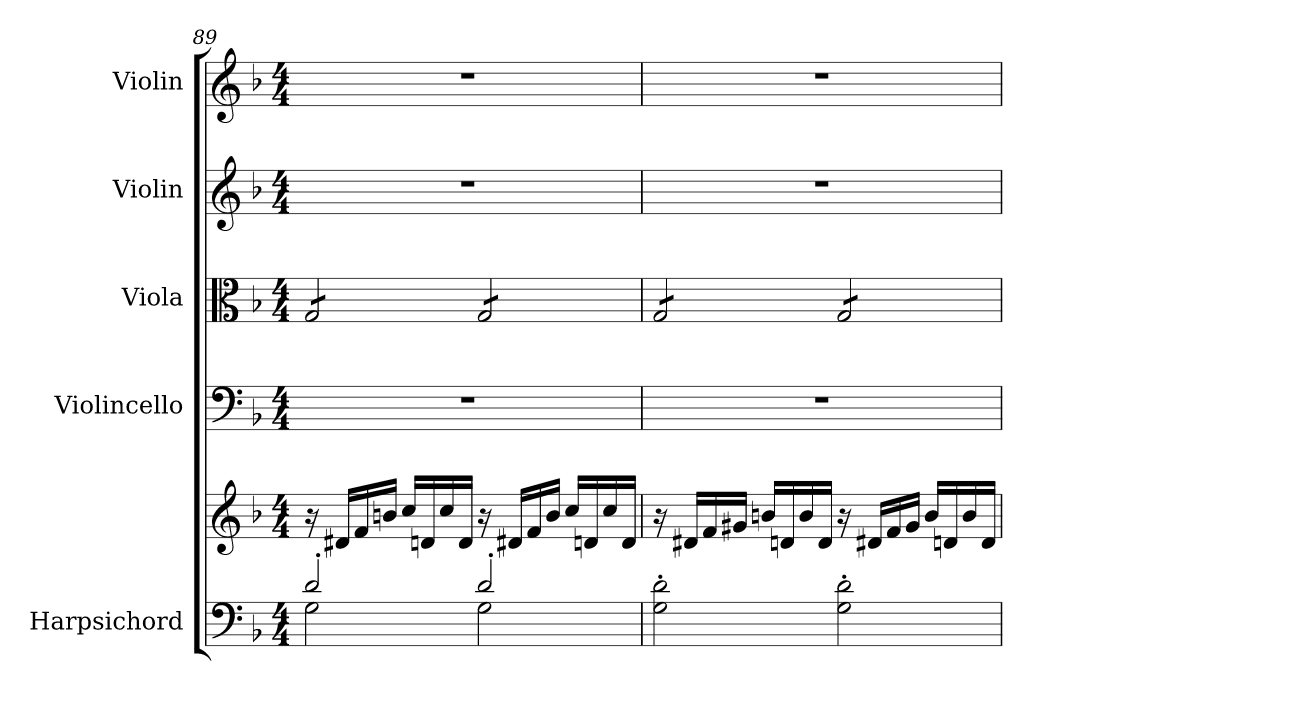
**kern	**kern	**kern	**kern	**kern	**kern
*part5	*part5	*part4	*part3	*part2	*part1
*staff6	*staff5	*staff4	*staff3	*staff2	*staff1
*I"Harpsichord	*	*I"Violincello	*I"Viola	*I"Violin	*I"Violin
*I'Hpschd	*	*I'Vc	*I'Vla	*I'Vln	*I'Vln
!!LO:PB:g=z
*clefF4	*clefG2	*clefF4	*clefC3	*clefG2	*clefG2
*k[b-]	*k[b-]	*k[b-]	*k[b-]	*k[b-]	*k[b-]
*M4/4	*M4/4	*M4/4	*M4/4	*M4/4	*M4/4
=89	=89	=89	=89	=89	=89
*^	*	*	*	*	*
*	*	*	*	*tremolo	*	*
2d'/	2G\	16r	1r	8G/L	1r	1r
.	.	16d#X/LL	.	.	.	.
.	.	16f/	.	8G/	.	.
.	.	16bn/JJ	.	.	.	.
.	.	16cc/LL	.	8G/	.	.
.	.	16dn/	.	.	.	.
.	.	16cc/	.	8G/J	.	.
.	.	16d/JJ	.	.	.	.
2d'/	2G\	16r	.	8G/L	.	.
.	.	16d#X/LL	.	.	.	.
.	.	16f/	.	8G/	.	.
.	.	16b/JJ	.	.	.	.
.	.	16cc/LL	.	8G/	.	.
.	.	16dn/	.	.	.	.
.	.	16cc/	.	8G/J	.	.
.	.	16d/JJ	.	.	.	.
*v	*v	*	*	*	*	*
=90	=90	=90	=90	=90	=90
2G\' 2d\'	16r	1r	8G/L	1r	1r
.	16d#X/LL	.	.	.	.
.	16f/	.	8G/	.	.
.	16g#X/JJ	.	.	.	.
.	16bn/LL	.	8G/	.	.
.	16dn/	.	.	.	.
.	16b/	.	8G/J	.	.
.	16d/JJ	.	.	.	.
2G\' 2d\'	16r	.	8G/L	.	.
.	16d#X/LL	.	.	.	.
.	16f/	.	8G/	.	.
.	16g#/JJ	.	.	.	.
.	16b/LL	.	8G/	.	.
.	16dn/	.	.	.	.
.	16b/	.	8G/J	.	.
*	*	*	*Xtremolo	*	*
.	16d/JJ	.	.	.	.
=	=	=	=	=	=
*-	*-	*-	*-	*-	*-
